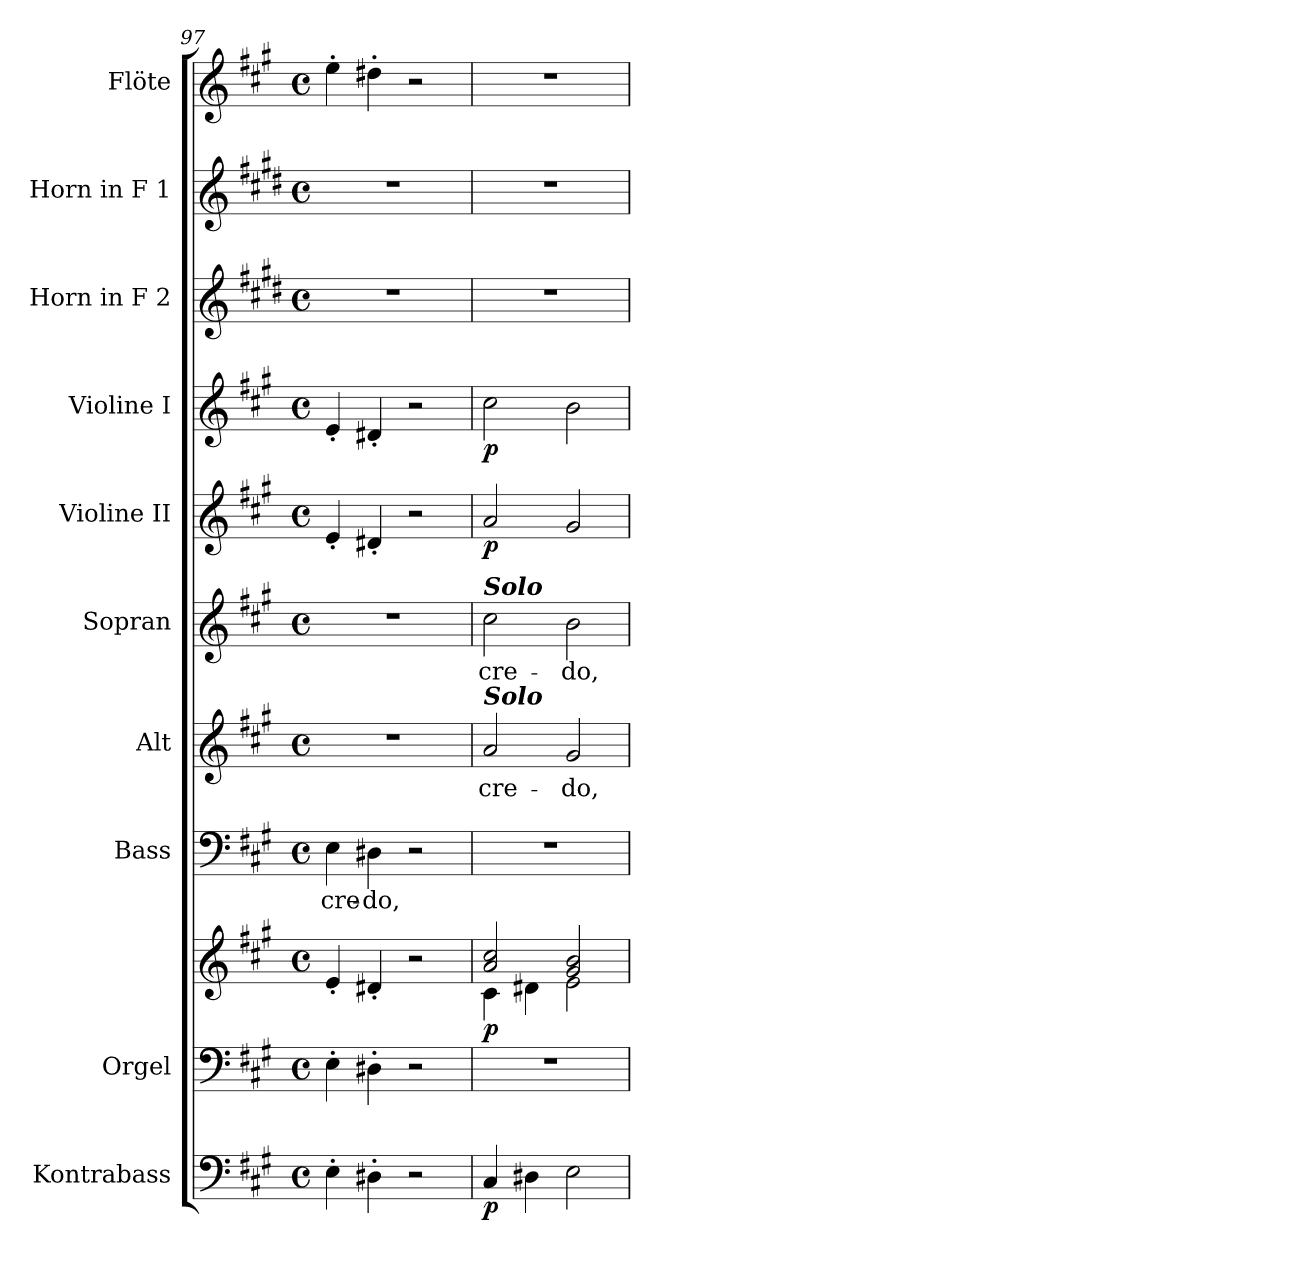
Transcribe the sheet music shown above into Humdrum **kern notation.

**kern	**dynam	**kern	**kern	**dynam	**kern	**text	**kern	**text	**kern	**text	**kern	**dynam	**kern	**dynam	**kern	**kern	**kern
*part10	*part10	*part9	*part9	*part9	*part8	*part8	*part7	*part7	*part6	*part6	*part5	*part5	*part4	*part4	*part3	*part2	*part1
*staff11	*staff11	*staff10	*staff9	*staff9/10	*staff8	*staff8	*staff7	*staff7	*staff6	*staff6	*staff5	*staff5	*staff4	*staff4	*staff3	*staff2	*staff1
*I"Kontrabass	*	*I"Orgel	*	*	*I"Bass	*	*I"Alt	*	*I"Sopran	*	*I"Violine II	*	*I"Violine I	*	*I"Horn in F 2	*I"Horn in F 1	*I"Flöte
*I'Kb.	*	*I'Org.	*	*	*I'B.	*	*I'A.	*	*I'S.	*	*I'Vl. II	*	*I'Vl. I	*	*	*	*I'Fl.
*clefF4	*	*clefF4	*clefG2	*	*clefF4	*	*clefG2	*	*clefG2	*	*clefG2	*	*clefG2	*	*clefG2	*clefG2	*clefG2
*ITrd7c12	*	*	*	*	*	*	*	*	*	*	*	*	*	*	*ITrd4c7	*ITrd4c7	*
*k[f#c#g#]	*	*k[f#c#g#]	*k[f#c#g#]	*	*k[f#c#g#]	*	*k[f#c#g#]	*	*k[f#c#g#]	*	*k[f#c#g#]	*	*k[f#c#g#]	*	*k[f#c#g#]	*k[f#c#g#]	*k[f#c#g#]
*A:	*	*A:	*A:	*	*A:	*	*A:	*	*A:	*	*A:	*	*A:	*	*A:	*A:	*A:
*M4/4	*	*M4/4	*M4/4	*	*M4/4	*	*M4/4	*	*M4/4	*	*M4/4	*	*M4/4	*	*M4/4	*M4/4	*M4/4
*met(c)	*	*met(c)	*met(c)	*	*met(c)	*	*met(c)	*	*met(c)	*	*met(c)	*	*met(c)	*	*met(c)	*met(c)	*met(c)
=97	=97	=97	=97	=97	=97	=97	=97	=97	=97	=97	=97	=97	=97	=97	=97	=97	=97
!	!	!	!	!	!	!LO:LY:b	!	!	!	!	!	!	!	!	!	!	!
4EE'>\	.	4E'>\	4e'</	.	4E\	cre-	1r	.	1r	.	4e'</	.	4e'</	.	1r	1r	4ee'>\
!	!	!	!	!	!	!LO:LY:b	!	!	!	!	!	!	!	!	!	!	!
4DD#X'>\	.	4D#X'>\	4d#X'</	.	4D#X\	-do,	.	.	.	.	4d#X'</	.	4d#X'</	.	.	.	4dd#X'>\
2r	.	2r	2r	.	2r	.	.	.	.	.	2r	.	2r	.	.	.	2r
=98	=98	=98	=98	=98	=98	=98	=98	=98	=98	=98	=98	=98	=98	=98	=98	=98	=98
*	*	*	*^	*	*	*	*	*	*	*	*	*	*	*	*	*	*
!	!	!	!	!	!	!	!	!	!	!LO:TX:a:Bi:t=Solo	!	!	!	!	!	!	!	!
!	!	!	!	!	!	!	!	!LO:TX:a:Bi:t=Solo	!	!	!	!	!	!	!	!	!	!
!	!LO:DY:b	!	!	!	!LO:DY:b	!	!	!	!LO:LY:b	!	!LO:LY:b	!	!LO:DY:b	!	!LO:DY:b	!	!	!
4CC#/	p	1r	2a/ 2cc#/	4c#\	p	1r	.	2a/	cre-	2cc#\	cre-	2a/	p	2cc#\	p	1r	1r	1r
4DD#X\	.	.	.	4d#X\	.	.	.	.	.	.	.	.	.	.	.	.	.	.
!	!	!	!	!	!	!	!	!	!LO:LY:b	!	!LO:LY:b	!	!	!	!	!	!	!
2EE\	.	.	2g#/ 2b/	2e\	.	.	.	2g#/	-do,	2b\	-do,	2g#/	.	2b\	.	.	.	.
*	*	*	*v	*v	*	*	*	*	*	*	*	*	*	*	*	*	*	*
=	=	=	=	=	=	=	=	=	=	=	=	=	=	=	=	=	=
*-	*-	*-	*-	*-	*-	*-	*-	*-	*-	*-	*-	*-	*-	*-	*-	*-	*-
